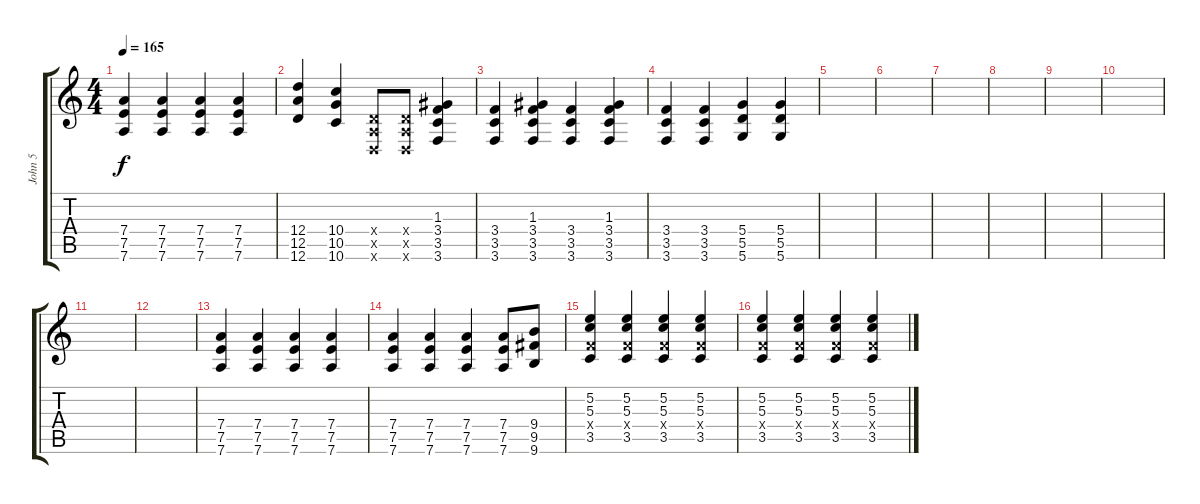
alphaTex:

\track ("John 5" "John 5") {instrument acousticguitarsteel}
\staff {score tabs}
\tuning (E4 B3 G3 D3 A2 D2) {hide}
\ts (4 4)
\tempo 165
\clef g2
\ks c
(7.4{t} 7.5{t} 7.6{t}).4{dy f} (7.4 7.5 7.6).4 (7.4 7.5 7.6).4 (7.4 7.5 7.6).4 |
(12.4 12.5 12.6).4 (10.4 10.5 10.6).4 (0.4{x} 0.5{x} 0.6{x}).8 (0.4{x} 0.5{x} 0.6{x}).8 (1.3 3.4 3.5 3.6).4 |
(3.4 3.5 3.6).4 (1.3 3.4 3.5 3.6).4 (3.4 3.5 3.6).4 (1.3 3.4 3.5 3.6).4 |
(3.4 3.5 3.6).4 (3.4 3.5 3.6).4 (5.4 5.5 5.6).4 (5.4 5.5 5.6).4 |
|
|
|
|
|
|
|
|
(7.4 7.5 7.6).4{instrument distortionguitar} (7.4 7.5 7.6).4 (7.4 7.5 7.6).4 (7.4 7.5 7.6).4 |
(7.4 7.5 7.6).4 (7.4 7.5 7.6).4 (7.4 7.5 7.6).4 (7.4 7.5 7.6).8 (9.4 9.5 9.6).8 |
(5.2 5.3 3.4{x} 3.5).4 (5.2 5.3 3.4{x} 3.5).4 (5.2 5.3 3.4{x} 3.5).4 (5.2 5.3 3.4{x} 3.5).4 |
(5.2 5.3 3.4{x} 3.5).4 (5.2 5.3 3.4{x} 3.5).4 (5.2 5.3 3.4{x} 3.5).4 (5.2 5.3 3.4{x} 3.5).4
